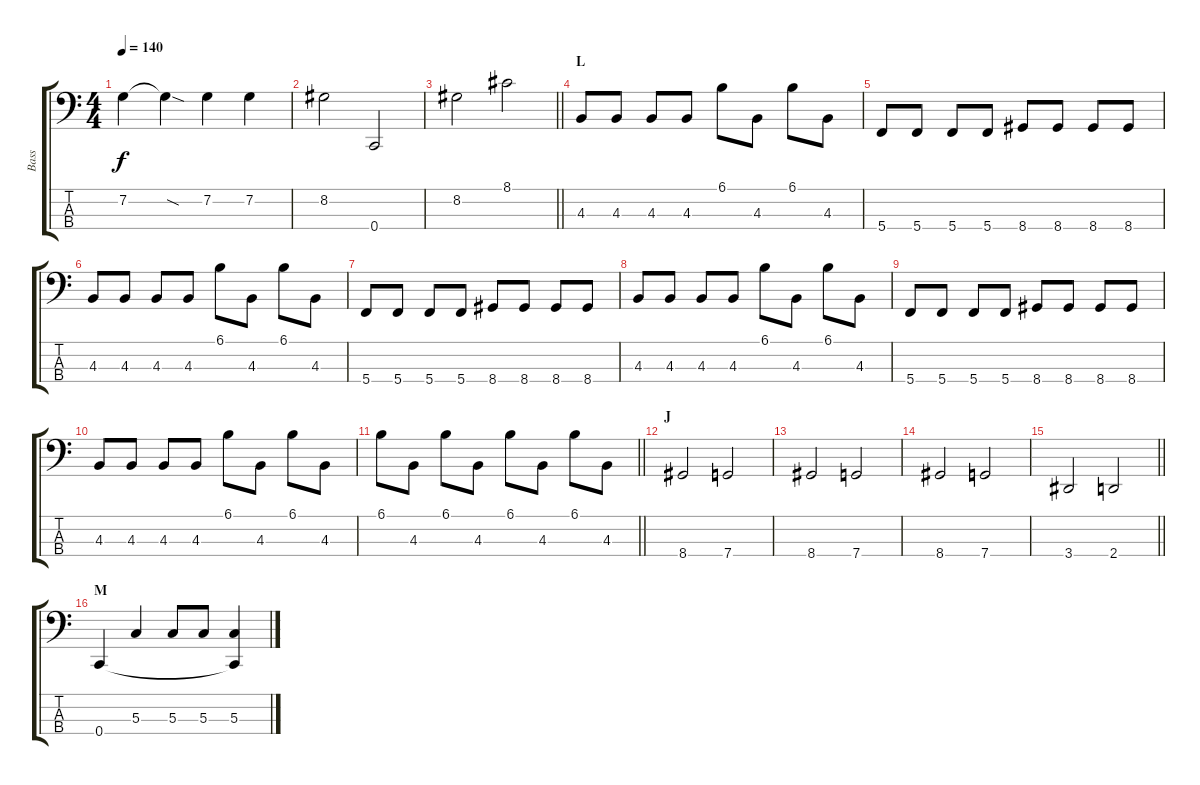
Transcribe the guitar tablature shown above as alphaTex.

\track ("Bass" "Bass") {instrument electricbasspick}
\staff {score tabs}
\tuning (F2 C2 G1 C1) {hide}
\ts (4 4)
\tempo 140
\clef f4
\ks c
7.2.4{dy f} 7.2{sod t}.4 7.2.4 7.2.4 |
8.2.2 0.4.2 |
\barLineRight lightlight
8.2.2 8.1.2 |
\section ("" "L")
4.3.8 4.3.8 4.3.8 4.3.8 6.1.8 4.3.8 6.1.8 4.3.8 |
5.4.8 5.4.8 5.4.8 5.4.8 8.4.8 8.4.8 8.4.8 8.4.8 |
4.3.8 4.3.8 4.3.8 4.3.8 6.1.8 4.3.8 6.1.8 4.3.8 |
5.4.8 5.4.8 5.4.8 5.4.8 8.4.8 8.4.8 8.4.8 8.4.8 |
4.3.8 4.3.8 4.3.8 4.3.8 6.1.8 4.3.8 6.1.8 4.3.8 |
5.4.8 5.4.8 5.4.8 5.4.8 8.4.8 8.4.8 8.4.8 8.4.8 |
4.3.8 4.3.8 4.3.8 4.3.8 6.1.8 4.3.8 6.1.8 4.3.8 |
\barLineRight lightlight
6.1.8 4.3.8 6.1.8 4.3.8 6.1.8 4.3.8 6.1.8 4.3.8 |
\section ("" "J")
8.4.2 7.4.2 |
8.4.2 7.4.2 |
8.4.2 7.4.2 |
\barLineRight lightlight
3.4.2 2.4.2 |
\section ("" "M")
0.4.4 5.3.4 5.3.8 5.3.8 (5.3 0.4{t}).4
